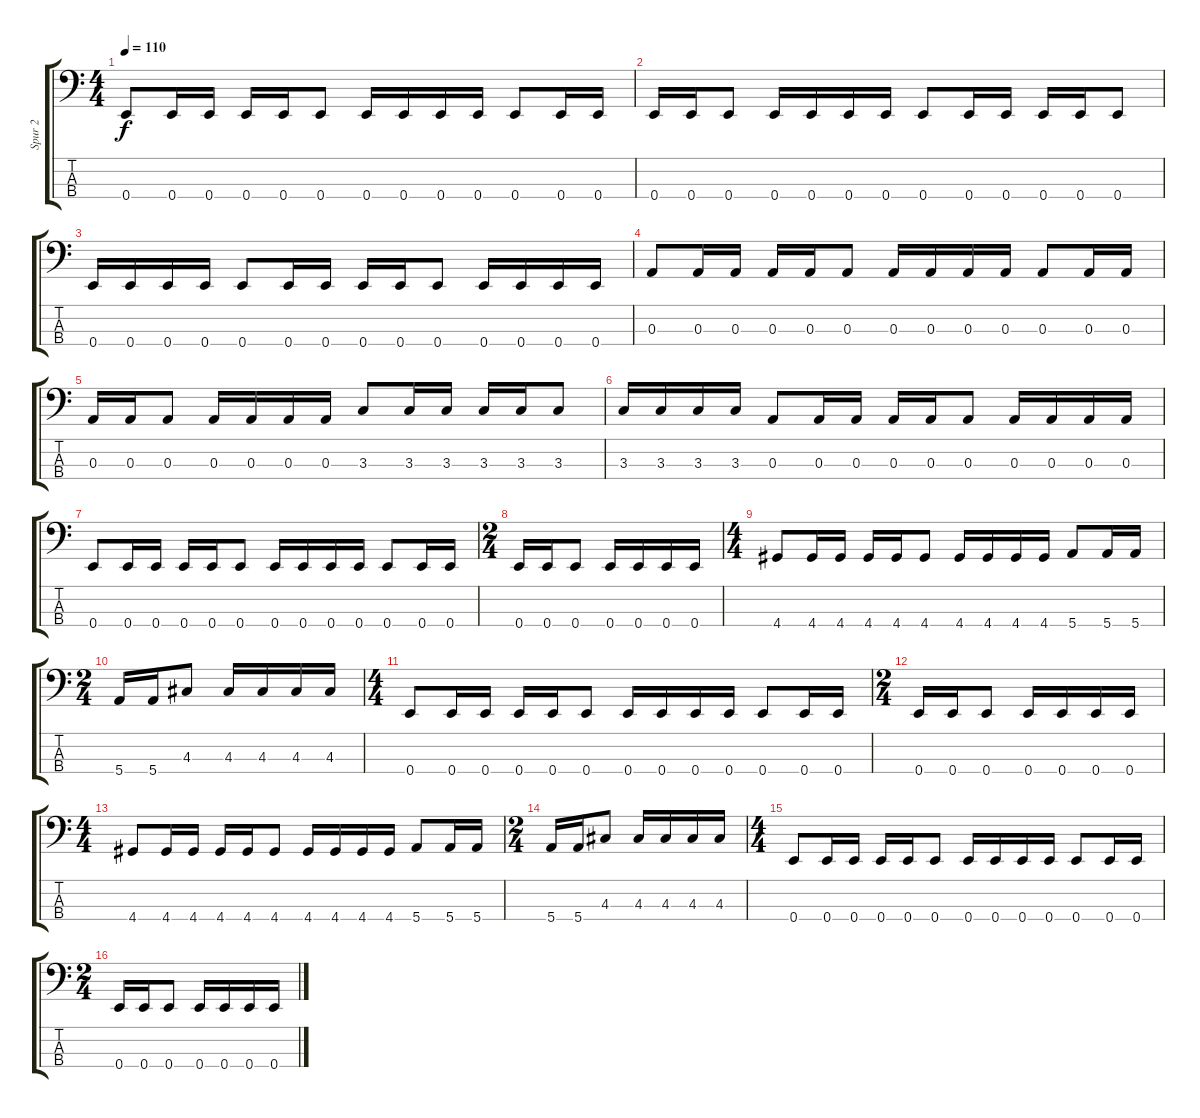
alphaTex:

\track ("Spur 2" "Spur 2") {instrument electricbasspick}
\staff {score tabs}
\tuning (G2 D2 A1 E1) {hide}
\ts (4 4)
\tempo 110
\clef f4
\ks c
0.4.8{dy f} 0.4.16 0.4.16 0.4.16 0.4.16 0.4.8 0.4.16 0.4.16 0.4.16 0.4.16 0.4.8 0.4.16 0.4.16 |
0.4.16 0.4.16 0.4.8 0.4.16 0.4.16 0.4.16 0.4.16 0.4.8 0.4.16 0.4.16 0.4.16 0.4.16 0.4.8 |
0.4.16 0.4.16 0.4.16 0.4.16 0.4.8 0.4.16 0.4.16 0.4.16 0.4.16 0.4.8 0.4.16 0.4.16 0.4.16 0.4.16 |
0.3.8 0.3.16 0.3.16 0.3.16 0.3.16 0.3.8 0.3.16 0.3.16 0.3.16 0.3.16 0.3.8 0.3.16 0.3.16 |
0.3.16 0.3.16 0.3.8 0.3.16 0.3.16 0.3.16 0.3.16 3.3.8 3.3.16 3.3.16 3.3.16 3.3.16 3.3.8 |
3.3.16 3.3.16 3.3.16 3.3.16 0.3.8 0.3.16 0.3.16 0.3.16 0.3.16 0.3.8 0.3.16 0.3.16 0.3.16 0.3.16 |
0.4.8 0.4.16 0.4.16 0.4.16 0.4.16 0.4.8 0.4.16 0.4.16 0.4.16 0.4.16 0.4.8 0.4.16 0.4.16 |
\ts (2 4)
0.4.16 0.4.16 0.4.8 0.4.16 0.4.16 0.4.16 0.4.16 |
\ts (4 4)
4.4.8 4.4.16 4.4.16 4.4.16 4.4.16 4.4.8 4.4.16 4.4.16 4.4.16 4.4.16 5.4.8 5.4.16 5.4.16 |
\ts (2 4)
5.4.16 5.4.16 4.3.8 4.3.16 4.3.16 4.3.16 4.3.16 |
\ts (4 4)
0.4.8 0.4.16 0.4.16 0.4.16 0.4.16 0.4.8 0.4.16 0.4.16 0.4.16 0.4.16 0.4.8 0.4.16 0.4.16 |
\ts (2 4)
0.4.16 0.4.16 0.4.8 0.4.16 0.4.16 0.4.16 0.4.16 |
\ts (4 4)
4.4.8 4.4.16 4.4.16 4.4.16 4.4.16 4.4.8 4.4.16 4.4.16 4.4.16 4.4.16 5.4.8 5.4.16 5.4.16 |
\ts (2 4)
5.4.16 5.4.16 4.3.8 4.3.16 4.3.16 4.3.16 4.3.16 |
\ts (4 4)
0.4.8 0.4.16 0.4.16 0.4.16 0.4.16 0.4.8 0.4.16 0.4.16 0.4.16 0.4.16 0.4.8 0.4.16 0.4.16 |
\ts (2 4)
0.4.16 0.4.16 0.4.8 0.4.16 0.4.16 0.4.16 0.4.16
